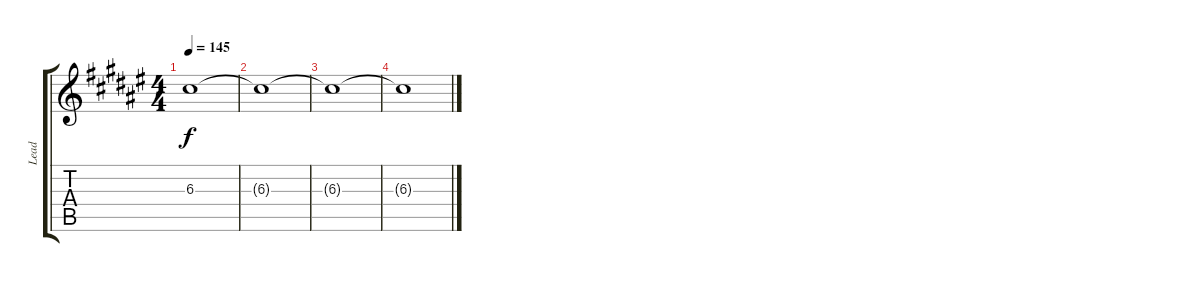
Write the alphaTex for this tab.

\track ("Lead" "Lead") {instrument overdrivenguitar}
\staff {score tabs}
\tuning (E4 B3 G3 D3 A2 E2) {hide}
\ts (4 4)
\tempo 145
\clef g2
\ks f#
6.3.1{dy f} |
6.3{t}.1 |
6.3{t}.1 |
6.3{t}.1
